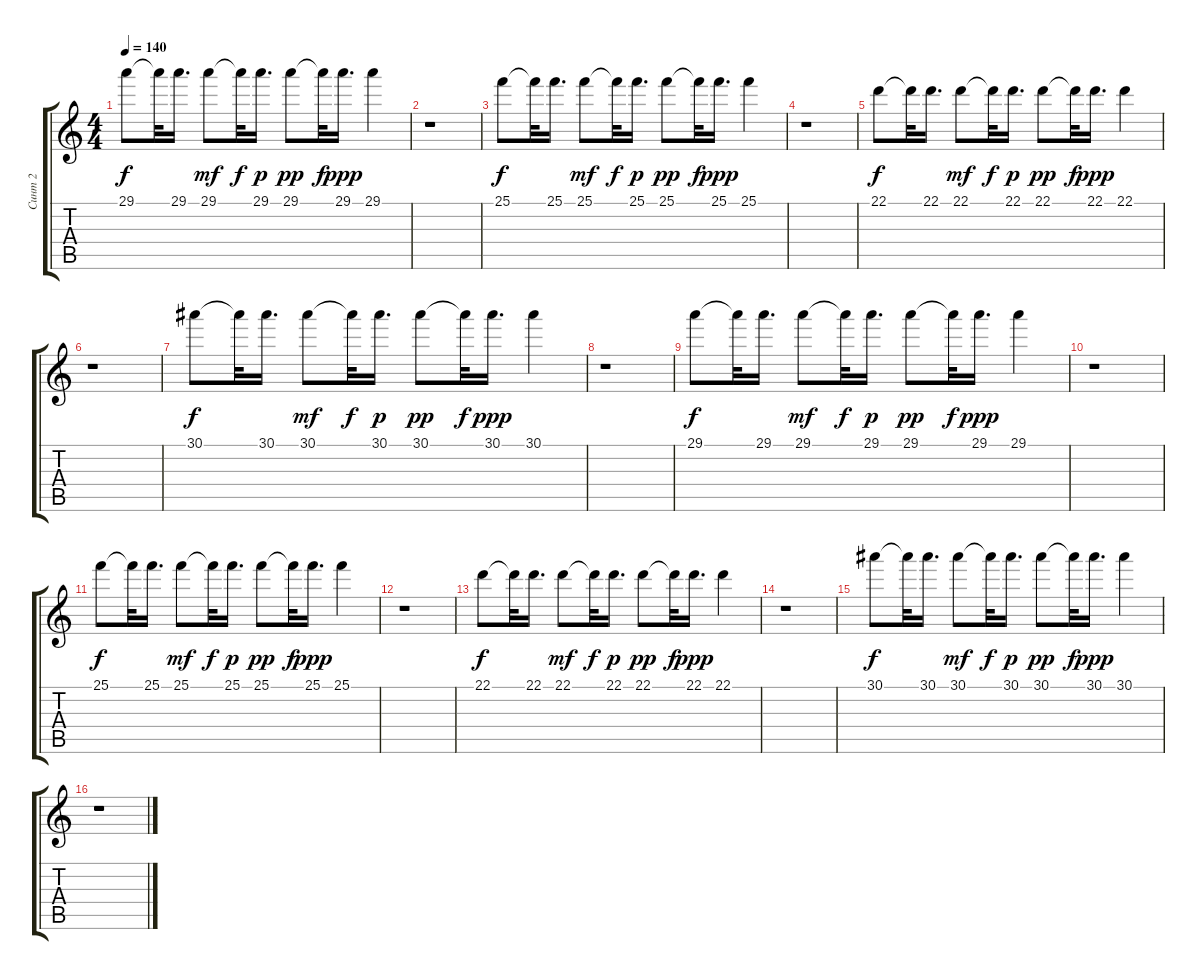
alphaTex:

\track ("Синт 2" "Синт 2") {instrument glockenspiel}
\staff {score tabs}
\tuning (E4 B3 G3 D3 A2 E2) {hide}
\ts (4 4)
\tempo 140
\clef g2
\ks c
29.1.8{dy f} 29.1{t}.32 29.1.16{d} 29.1.8{dy mf} 29.1{t}.32{dy f} 29.1.16{d dy p} 29.1.8{dy pp} 29.1{t}.32{dy f} 29.1.16{d dy ppp} 29.1.4 |
r.1 |
25.1.8{dy f} 25.1{t}.32 25.1.16{d} 25.1.8{dy mf} 25.1{t}.32{dy f} 25.1.16{d dy p} 25.1.8{dy pp} 25.1{t}.32{dy f} 25.1.16{d dy ppp} 25.1.4 |
r.1 |
22.1.8{dy f} 22.1{t}.32 22.1.16{d} 22.1.8{dy mf} 22.1{t}.32{dy f} 22.1.16{d dy p} 22.1.8{dy pp} 22.1{t}.32{dy f} 22.1.16{d dy ppp} 22.1.4 |
r.1 |
30.1.8{dy f} 30.1{t}.32 30.1.16{d} 30.1.8{dy mf} 30.1{t}.32{dy f} 30.1.16{d dy p} 30.1.8{dy pp} 30.1{t}.32{dy f} 30.1.16{d dy ppp} 30.1.4 |
r.1 |
29.1.8{dy f} 29.1{t}.32 29.1.16{d} 29.1.8{dy mf} 29.1{t}.32{dy f} 29.1.16{d dy p} 29.1.8{dy pp} 29.1{t}.32{dy f} 29.1.16{d dy ppp} 29.1.4 |
r.1 |
25.1.8{dy f} 25.1{t}.32 25.1.16{d} 25.1.8{dy mf} 25.1{t}.32{dy f} 25.1.16{d dy p} 25.1.8{dy pp} 25.1{t}.32{dy f} 25.1.16{d dy ppp} 25.1.4 |
r.1 |
22.1.8{dy f} 22.1{t}.32 22.1.16{d} 22.1.8{dy mf} 22.1{t}.32{dy f} 22.1.16{d dy p} 22.1.8{dy pp} 22.1{t}.32{dy f} 22.1.16{d dy ppp} 22.1.4 |
r.1 |
30.1.8{dy f} 30.1{t}.32 30.1.16{d} 30.1.8{dy mf} 30.1{t}.32{dy f} 30.1.16{d dy p} 30.1.8{dy pp} 30.1{t}.32{dy f} 30.1.16{d dy ppp} 30.1.4 |
r.1
